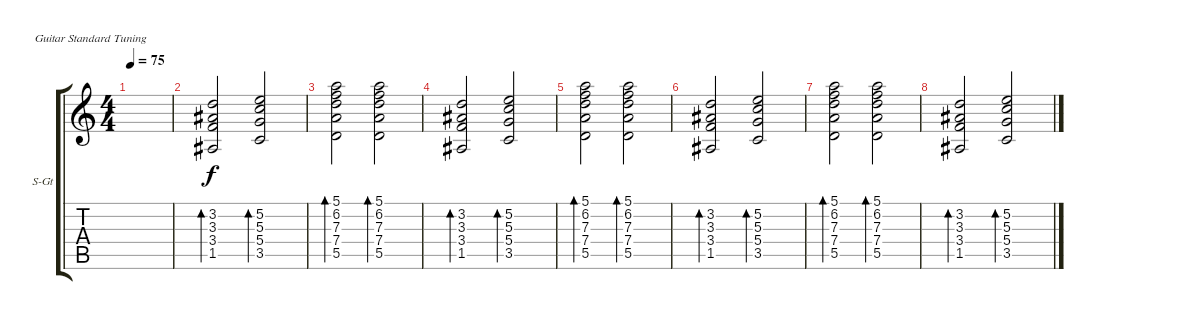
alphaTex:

\defaultSystemsLayout 4
\bracketExtendMode groupsimilarinstruments
\firstSystemTrackNameOrientation horizontal
\otherSystemsTrackNameOrientation horizontal
\track ("Steel Guitar" "S-Gt") {instrument acousticguitarsteel}
\staff {score tabs}
\tuning (E4 B3 G3 D3 A2 E2)
\ts (4 4)
\tempo 75
\clef g2
\ks c
|
(1.5 3.4 3.3 3.2).2{bd 61} (3.5 5.4 5.3 5.2).2{bd 61} |
(5.5 7.4 7.3 6.2 5.1).2{bd 61} (5.5 7.4 7.3 6.2 5.1).2{bd 61} |
(1.5 3.4 3.3 3.2).2{bd 61} (3.5 5.4 5.3 5.2).2{bd 61} |
(5.5 7.4 7.3 6.2 5.1).2{bd 61} (5.5 7.4 7.3 6.2 5.1).2{bd 61} |
(1.5 3.4 3.3 3.2).2{bd 61} (3.5 5.4 5.3 5.2).2{bd 61} |
(5.5 7.4 7.3 6.2 5.1).2{bd 61} (5.5 7.4 7.3 6.2 5.1).2{bd 61} |
(1.5 3.4 3.3 3.2).2{bd 61} (3.5 5.4 5.3 5.2).2{bd 61}
